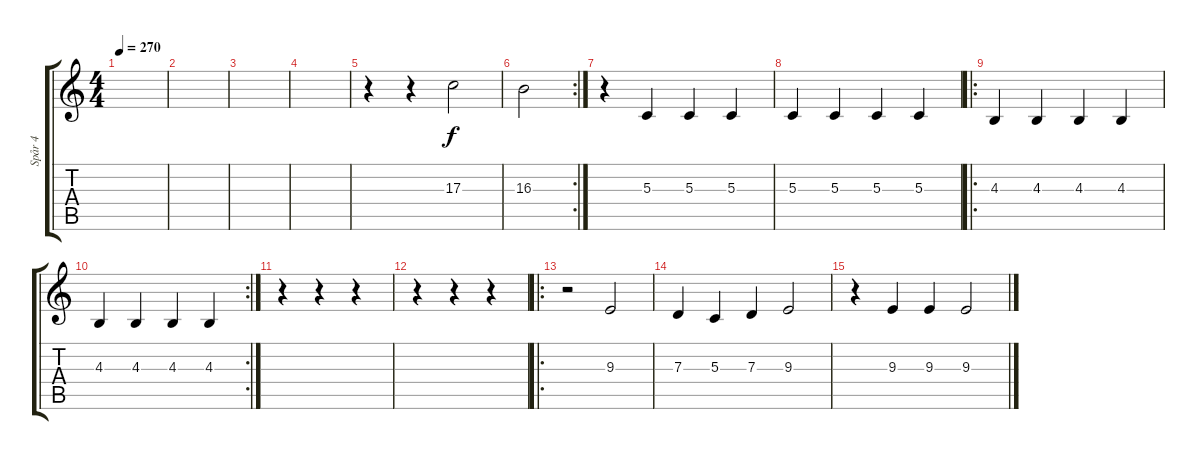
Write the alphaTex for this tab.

\track ("Spår 4" "Spår 4") {instrument violin}
\staff {score tabs}
\tuning (E4 B3 G3 D3 A2 E2) {hide}
\ts (4 4)
\tempo 270
\clef g2
\ks c
|
|
|
|
r.4 r.4 17.3.2 |
\rc 2
16.3.2 |
r.4 5.3.4 5.3.4 5.3.4 |
5.3.4 5.3.4 5.3.4 5.3.4 |
\ro
4.3.4 4.3.4 4.3.4 4.3.4 |
\rc 2
4.3.4 4.3.4 4.3.4 4.3.4 |
r.4 r.4 r.4 |
r.4 r.4 r.4 |
\ro
r.2 9.3.2 |
7.3.4 5.3.4 7.3.4 9.3.2 |
r.4 9.3.4 9.3.4 9.3.2
